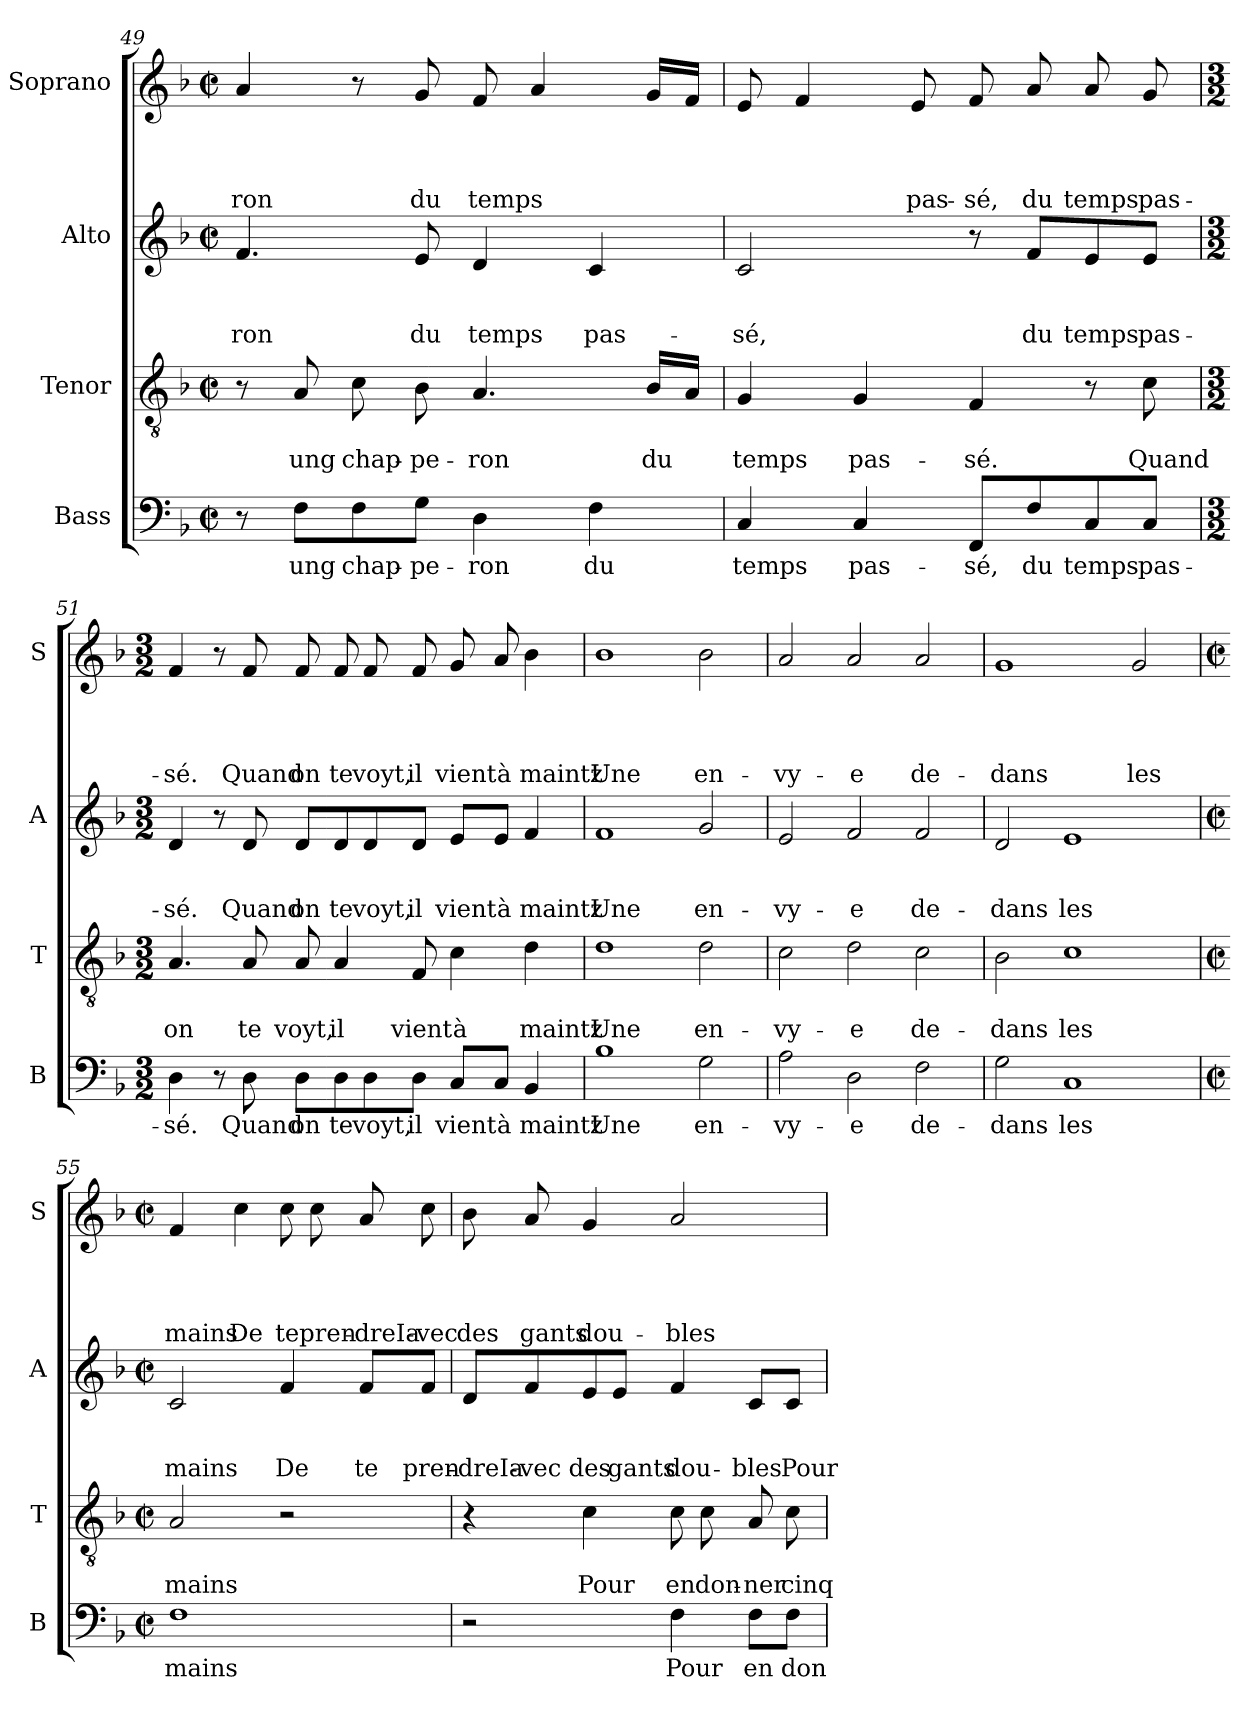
**kern	**text	**kern	**text	**text	**kern	**text	**text	**text	**kern	**text	**text	**text	**text
*part4	*part4	*part3	*part3	*part3	*part2	*part2	*part2	*part2	*part1	*part1	*part1	*part1	*part1
*staff4	*staff4	*staff3	*staff3	*staff3	*staff2	*staff2	*staff2	*staff2	*staff1	*staff1	*staff1	*staff1	*staff1
*I"Bass	*	*I"Tenor	*	*	*I"Alto	*	*	*	*I"Soprano	*	*	*	*
*I'B	*	*I'T	*	*	*I'A	*	*	*	*I'S	*	*	*	*
*clefF4	*	*clefGv2	*	*	*clefG2	*	*	*	*clefG2	*	*	*	*
*k[b-]	*	*k[b-]	*	*	*k[b-]	*	*	*	*k[b-]	*	*	*	*
*F:	*	*F:	*	*	*F:	*	*	*	*F:	*	*	*	*
*M2/2	*	*M2/2	*	*	*M2/2	*	*	*	*M2/2	*	*	*	*
*met(c|)	*	*met(c|)	*	*	*met(c|)	*	*	*	*met(c|)	*	*	*	*
=49	=49	=49	=49	=49	=49	=49	=49	=49	=49	=49	=49	=49	=49
8r	.	8r	.	.	4.f/	.	.	-ron	4a/	.	.	.	-ron
8F\L	ung	8A/	.	ung	.	.	.	.	.	.	.	.	.
8F\	chap-	8c\	.	chap-	.	.	.	.	8r	.	.	.	.
8G\J	-pe-	8B-\	.	-pe-	8e/	.	.	du	8g/	.	.	.	du
4D\	-ron	4.A/	.	-ron	4d/	.	.	temps	8f/	.	.	.	temps
.	.	.	.	.	.	.	.	.	4a/	.	.	.	.
4F\	du	.	.	.	4c/	.	.	pas-	.	.	.	.	.
.	.	16B-/LL	.	du	.	.	.	.	16g/LL	.	.	.	.
.	.	16A/JJ	.	.	.	.	.	.	16f/JJ	.	.	.	.
=50	=50	=50	=50	=50	=50	=50	=50	=50	=50	=50	=50	=50	=50
4C/	temps	4G/	.	temps	2c/	.	.	-sé,	8e/	.	.	.	.
.	.	.	.	.	.	.	.	.	4f/	.	.	.	.
4C/	pas-	4G/	.	pas-	.	.	.	.	.	.	.	.	.
.	.	.	.	.	.	.	.	.	8e/	.	.	.	pas-
8FF/L	-sé,	4F/	.	-sé.	8r	.	.	.	8f/	.	.	.	-sé,
8F/	du	.	.	.	8f/L	.	.	du	8a/	.	.	.	du
8C/	temps	8r	.	.	8e/	.	.	temps	8a/	.	.	.	temps
8C/J	pas-	8c\	.	Quand	8e/J	.	.	pas-	8g/	.	.	.	pas-
=51	=51	=51	=51	=51	=51	=51	=51	=51	=51	=51	=51	=51	=51
*M3/2	*	*M3/2	*	*	*M3/2	*	*	*	*M3/2	*	*	*	*
4D\	-sé.	4.A/	.	on	4d/	.	.	-sé.	4f/	.	.	.	-sé.
8r	.	.	.	.	8r	.	.	.	8r	.	.	.	.
8D\	Quand	8A/	.	te	8d/	.	.	Quand	8f/	.	.	.	Quand
8D\L	on	8A/	.	voyt,	8d/L	.	.	on	8f/	.	.	.	on
8D\	te	4A/	.	il	8d/	.	.	te	8f/	.	.	.	te
8D\	voyt,	.	.	.	8d/	.	.	voyt,	8f/	.	.	.	voyt,
8D\J	il	8F/	.	vient	8d/J	.	.	il	8f/	.	.	.	il
8C/L	vient	4c\	.	à	8e/L	.	.	vient	8g/	.	.	.	vient
8C/J	à	.	.	.	8e/J	.	.	à	8a/	.	.	.	à
4BB-/	maintz	4d\	.	maintz	4f/	.	.	maintz	4b-\	.	.	.	maintz
!!LO:LB:g=z
=52	=52	=52	=52	=52	=52	=52	=52	=52	=52	=52	=52	=52	=52
1B-	Une	1d	.	Une	1f	.	.	Une	1b-	.	.	.	Une
2G\	en-	2d\	.	en-	2g/	.	.	en-	2b-\	.	.	.	en-
=53	=53	=53	=53	=53	=53	=53	=53	=53	=53	=53	=53	=53	=53
2A\	-vy-	2c\	.	-vy-	2e/	.	.	-vy-	2a/	.	.	.	-vy-
2D\	-e	2d\	.	-e	2f/	.	.	-e	2a/	.	.	.	-e
2F\	de-	2c\	.	de-	2f/	.	.	de-	2a/	.	.	.	de-
=54	=54	=54	=54	=54	=54	=54	=54	=54	=54	=54	=54	=54	=54
2G\	-dans	2B-\	.	-dans	2d/	.	.	-dans	1g	.	.	.	-dans
1C	les	1c	.	les	1e	.	.	les	.	.	.	.	.
.	.	.	.	.	.	.	.	.	2g/	.	.	.	les
=55	=55	=55	=55	=55	=55	=55	=55	=55	=55	=55	=55	=55	=55
*M2/2	*	*M2/2	*	*	*M2/2	*	*	*	*M2/2	*	*	*	*
*met(c|)	*	*met(c|)	*	*	*met(c|)	*	*	*	*met(c|)	*	*	*	*
1F	mains	2A/	.	mains	2c/	.	.	mains	4f/	.	.	.	mains
.	.	.	.	.	.	.	.	.	4cc\	.	.	.	De
.	.	2r	.	.	4f/	.	.	De	8cc\	.	.	.	te
.	.	.	.	.	.	.	.	.	8cc\	.	.	.	pren-
.	.	.	.	.	8f/L	.	.	te	8a/	.	.	.	-dreIa-
.	.	.	.	.	8f/J	.	.	pren-	8cc\	.	.	.	-vec
=56	=56	=56	=56	=56	=56	=56	=56	=56	=56	=56	=56	=56	=56
2r	.	4r	.	.	8d/L	.	.	-dreIa-	8b-\	.	.	.	des
.	.	.	.	.	8f/	.	.	-vec	8a/	.	.	.	gants
.	.	4c\	.	Pour	8e/	.	.	des	4g/	.	.	.	dou-
.	.	.	.	.	8e/J	.	.	gants	.	.	.	.	.
4F\	Pour	8c\	.	en	4f/	.	.	dou-	2a/	.	.	.	-bles
.	.	8c\	.	don-	.	.	.	.	.	.	.	.	.
8F\L	en	8A/	.	-ner	8c/L	.	.	-bles	.	.	.	.	.
8F\J	don-	8c\	.	cinq	8c/J	.	.	Pour	.	.	.	.	.
=	=	=	=	=	=	=	=	=	=	=	=	=	=
*-	*-	*-	*-	*-	*-	*-	*-	*-	*-	*-	*-	*-	*-
